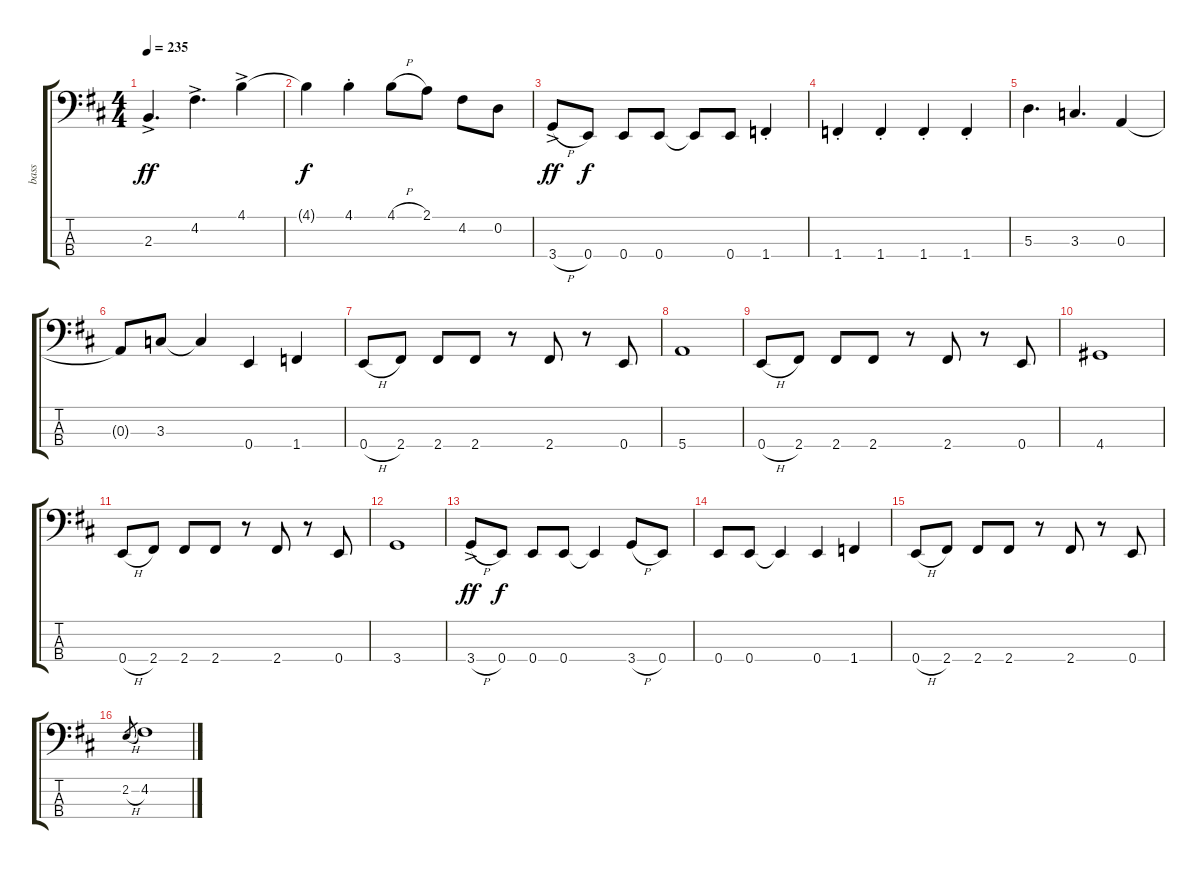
\track ("bass" "bass") {instrument electricbassfinger}
\staff {score tabs}
\tuning (G2 D2 A1 E1) {hide}
\ts (4 4)
\tempo 235
\clef f4
\ks d
2.3{ac}.4{d dy ff} 4.2{ac}.4{d} 4.1{ac}.4 |
4.1{t}.4{dy f} 4.1{st}.4 4.1{h}.8 2.1.8 4.2.8 0.2.8 |
3.4{h ac}.8{dy ff} 0.4.8{dy f} 0.4.8 0.4.8 0.4{t}.8 0.4.8 1.4{st}.4 |
1.4{st}.4 1.4{st}.4 1.4{st}.4 1.4{st}.4 |
5.3.4{d} 3.3.4{d} 0.3.4 |
0.3{t}.8 3.3.8 3.3{t}.4 0.4.4 1.4.4 |
0.4{h}.8 2.4.8 2.4.8 2.4.8 r.8 2.4.8 r.8 0.4.8 |
5.4.1 |
0.4{h}.8 2.4.8 2.4.8 2.4.8 r.8 2.4.8 r.8 0.4.8 |
4.4.1 |
0.4{h}.8 2.4.8 2.4.8 2.4.8 r.8 2.4.8 r.8 0.4.8 |
3.4.1 |
3.4{h ac}.8{dy ff} 0.4.8{dy f} 0.4.8 0.4.8 0.4{t}.4 3.4{h}.8 0.4.8 |
0.4.8 0.4.8 0.4{t}.4 0.4.4 1.4.4 |
0.4{h}.8 2.4.8 2.4.8 2.4.8 r.8 2.4.8 r.8 0.4.8 |
2.2{h}.8{gr} 4.2.1
